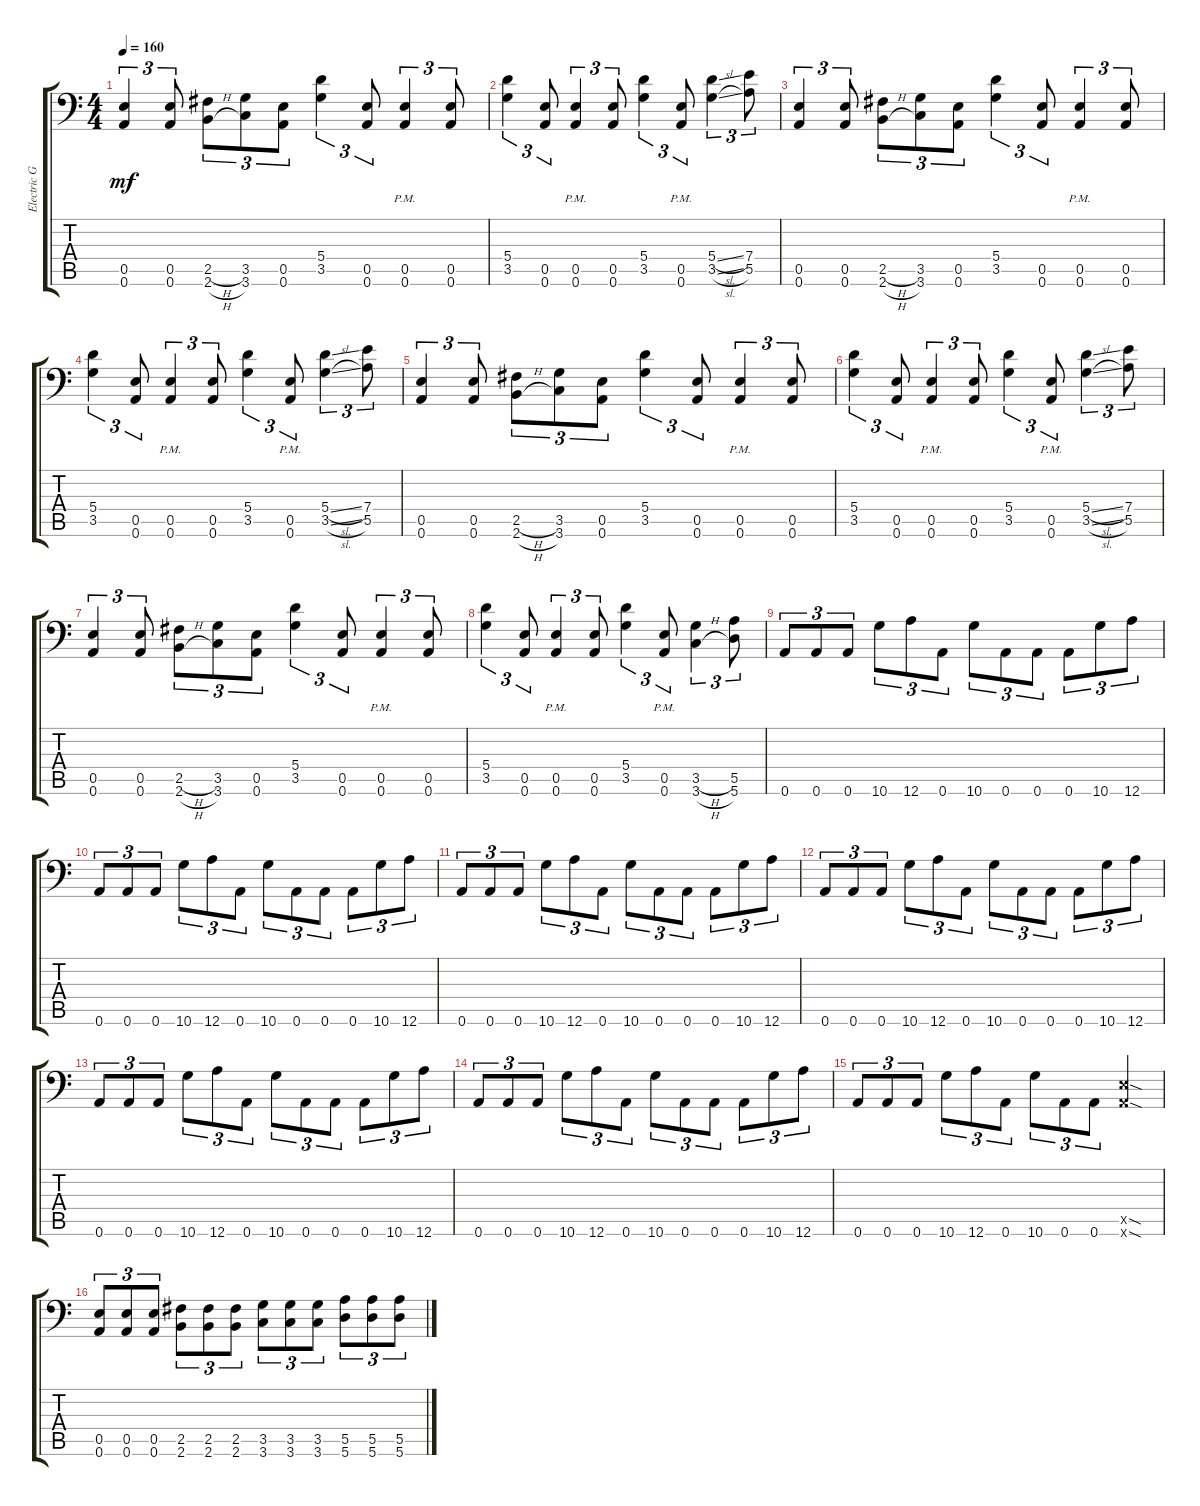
\track ("Electric Guitar <麗>" "Electric G") {instrument distortionguitar}
\staff {score tabs}
\tuning (B3 Gb3 D3 A2 E2 A1) {hide}
\ts (4 4)
\section ("" "")
\tempo 160
\clef f4
\ks c
(0.5 0.6).4{tu (3 2) dy mf} (0.5 0.6).8{tu (3 2)} (2.5{h} 2.6{h}).8{tu (3 2)} (3.5 3.6).8{tu (3 2)} (0.5 0.6).8{tu (3 2)} (5.4 3.5).4{tu (3 2)} (0.5 0.6).8{tu (3 2)} (0.5{pm} 0.6{pm}).4{tu (3 2)} (0.5 0.6).8{tu (3 2)} |
(5.4 3.5).4{tu (3 2)} (0.5 0.6).8{tu (3 2)} (0.5{pm} 0.6{pm}).4{tu (3 2)} (0.5 0.6).8{tu (3 2)} (5.4 3.5).4{tu (3 2)} (0.5{pm} 0.6{pm}).8{tu (3 2)} (5.4{sl} 3.5{sl}).4{tu (3 2)} (7.4 5.5).8{tu (3 2)} |
(0.5 0.6).4{tu (3 2)} (0.5 0.6).8{tu (3 2)} (2.5{h} 2.6{h}).8{tu (3 2)} (3.5 3.6).8{tu (3 2)} (0.5 0.6).8{tu (3 2)} (5.4 3.5).4{tu (3 2)} (0.5 0.6).8{tu (3 2)} (0.5{pm} 0.6{pm}).4{tu (3 2)} (0.5 0.6).8{tu (3 2)} |
(5.4 3.5).4{tu (3 2)} (0.5 0.6).8{tu (3 2)} (0.5{pm} 0.6{pm}).4{tu (3 2)} (0.5 0.6).8{tu (3 2)} (5.4 3.5).4{tu (3 2)} (0.5{pm} 0.6{pm}).8{tu (3 2)} (5.4{sl} 3.5{sl}).4{tu (3 2)} (7.4 5.5).8{tu (3 2)} |
(0.5 0.6).4{tu (3 2)} (0.5 0.6).8{tu (3 2)} (2.5{h} 2.6{h}).8{tu (3 2)} (3.5 3.6).8{tu (3 2)} (0.5 0.6).8{tu (3 2)} (5.4 3.5).4{tu (3 2)} (0.5 0.6).8{tu (3 2)} (0.5{pm} 0.6{pm}).4{tu (3 2)} (0.5 0.6).8{tu (3 2)} |
(5.4 3.5).4{tu (3 2)} (0.5 0.6).8{tu (3 2)} (0.5{pm} 0.6{pm}).4{tu (3 2)} (0.5 0.6).8{tu (3 2)} (5.4 3.5).4{tu (3 2)} (0.5{pm} 0.6{pm}).8{tu (3 2)} (5.4{sl} 3.5{sl}).4{tu (3 2)} (7.4 5.5).8{tu (3 2)} |
(0.5 0.6).4{tu (3 2)} (0.5 0.6).8{tu (3 2)} (2.5{h} 2.6{h}).8{tu (3 2)} (3.5 3.6).8{tu (3 2)} (0.5 0.6).8{tu (3 2)} (5.4 3.5).4{tu (3 2)} (0.5 0.6).8{tu (3 2)} (0.5{pm} 0.6{pm}).4{tu (3 2)} (0.5 0.6).8{tu (3 2)} |
(5.4 3.5).4{tu (3 2)} (0.5 0.6).8{tu (3 2)} (0.5{pm} 0.6{pm}).4{tu (3 2)} (0.5 0.6).8{tu (3 2)} (5.4 3.5).4{tu (3 2)} (0.5{pm} 0.6{pm}).8{tu (3 2)} (3.5{h} 3.6{h}).4{tu (3 2)} (5.5 5.6).8{tu (3 2)} |
\section ("" "")
0.6.8{tu (3 2)} 0.6.8{tu (3 2)} 0.6.8{tu (3 2)} 10.6.8{tu (3 2)} 12.6.8{tu (3 2)} 0.6.8{tu (3 2)} 10.6.8{tu (3 2)} 0.6.8{tu (3 2)} 0.6.8{tu (3 2)} 0.6.8{tu (3 2)} 10.6.8{tu (3 2)} 12.6.8{tu (3 2)} |
0.6.8{tu (3 2)} 0.6.8{tu (3 2)} 0.6.8{tu (3 2)} 10.6.8{tu (3 2)} 12.6.8{tu (3 2)} 0.6.8{tu (3 2)} 10.6.8{tu (3 2)} 0.6.8{tu (3 2)} 0.6.8{tu (3 2)} 0.6.8{tu (3 2)} 10.6.8{tu (3 2)} 12.6.8{tu (3 2)} |
0.6.8{tu (3 2)} 0.6.8{tu (3 2)} 0.6.8{tu (3 2)} 10.6.8{tu (3 2)} 12.6.8{tu (3 2)} 0.6.8{tu (3 2)} 10.6.8{tu (3 2)} 0.6.8{tu (3 2)} 0.6.8{tu (3 2)} 0.6.8{tu (3 2)} 10.6.8{tu (3 2)} 12.6.8{tu (3 2)} |
0.6.8{tu (3 2)} 0.6.8{tu (3 2)} 0.6.8{tu (3 2)} 10.6.8{tu (3 2)} 12.6.8{tu (3 2)} 0.6.8{tu (3 2)} 10.6.8{tu (3 2)} 0.6.8{tu (3 2)} 0.6.8{tu (3 2)} 0.6.8{tu (3 2)} 10.6.8{tu (3 2)} 12.6.8{tu (3 2)} |
0.6.8{tu (3 2)} 0.6.8{tu (3 2)} 0.6.8{tu (3 2)} 10.6.8{tu (3 2)} 12.6.8{tu (3 2)} 0.6.8{tu (3 2)} 10.6.8{tu (3 2)} 0.6.8{tu (3 2)} 0.6.8{tu (3 2)} 0.6.8{tu (3 2)} 10.6.8{tu (3 2)} 12.6.8{tu (3 2)} |
0.6.8{tu (3 2)} 0.6.8{tu (3 2)} 0.6.8{tu (3 2)} 10.6.8{tu (3 2)} 12.6.8{tu (3 2)} 0.6.8{tu (3 2)} 10.6.8{tu (3 2)} 0.6.8{tu (3 2)} 0.6.8{tu (3 2)} 0.6.8{tu (3 2)} 10.6.8{tu (3 2)} 12.6.8{tu (3 2)} |
0.6.8{tu (3 2)} 0.6.8{tu (3 2)} 0.6.8{tu (3 2)} 10.6.8{tu (3 2)} 12.6.8{tu (3 2)} 0.6.8{tu (3 2)} 10.6.8{tu (3 2)} 0.6.8{tu (3 2)} 0.6.8{tu (3 2)} (0.5{sod x} 0.6{sod x}).4 |
(0.5 0.6).8{tu (3 2)} (0.5 0.6).8{tu (3 2)} (0.5 0.6).8{tu (3 2)} (2.5 2.6).8{tu (3 2)} (2.5 2.6).8{tu (3 2)} (2.5 2.6).8{tu (3 2)} (3.5 3.6).8{tu (3 2)} (3.5 3.6).8{tu (3 2)} (3.5 3.6).8{tu (3 2)} (5.5 5.6).8{tu (3 2)} (5.5 5.6).8{tu (3 2)} (5.5 5.6).8{tu (3 2)}
